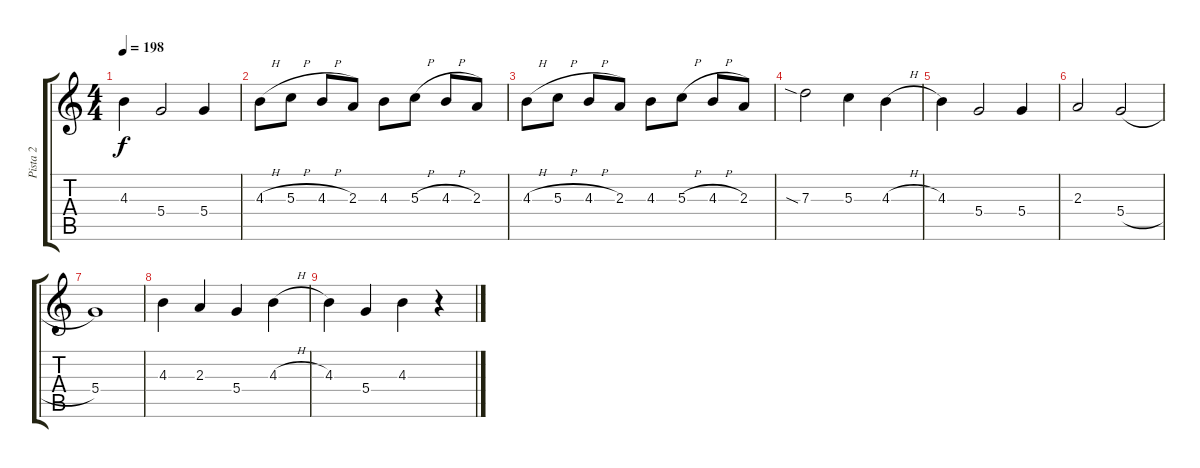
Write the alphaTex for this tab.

\track ("Pista 2" "Pista 2") {instrument overdrivenguitar}
\staff {score tabs}
\tuning (E4 B3 G3 D3 A2 E2) {hide}
\ts (4 4)
\tempo 198
\clef g2
\ks c
4.3.4{dy f} 5.4.2 5.4.4 |
4.3{h}.8 5.3{h}.8 4.3{h}.8 2.3.8 4.3.8 5.3{h}.8 4.3{h}.8 2.3.8 |
4.3{h}.8 5.3{h}.8 4.3{h}.8 2.3.8 4.3.8 5.3{h}.8 4.3{h}.8 2.3.8 |
7.3{sia}.2 5.3.4 4.3{h}.4 |
4.3.4 5.4.2 5.4.4 |
2.3.2 5.4{h}.2 |
5.4.1 |
4.3.4 2.3.4 5.4.4 4.3{h}.4 |
4.3.4 5.4.4 4.3.4 r.4
